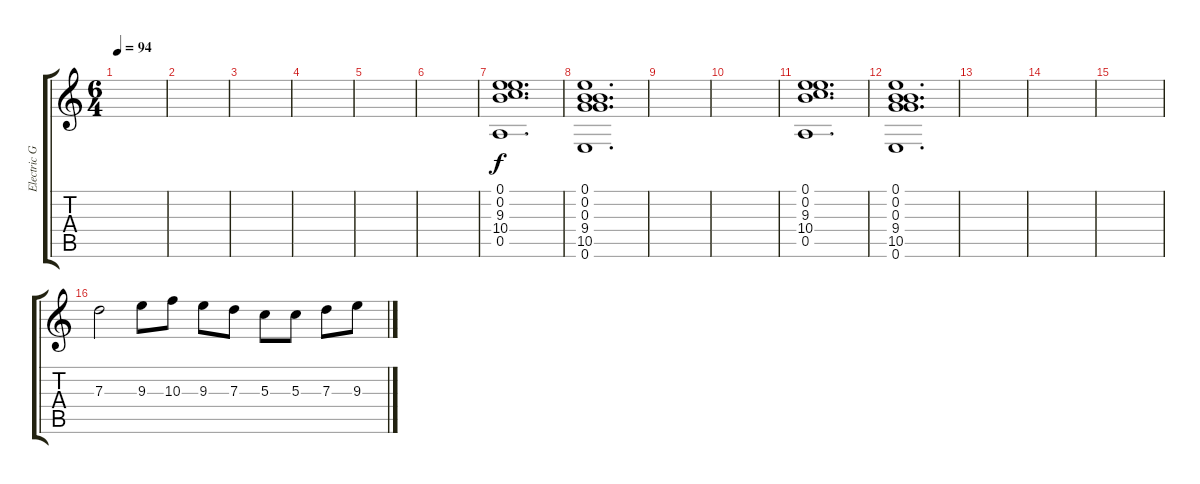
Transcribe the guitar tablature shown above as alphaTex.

\track ("Electric Guitar" "Electric G") {instrument overdrivenguitar}
\staff {score tabs}
\tuning (E4 B3 G3 D3 A2 E2) {hide}
\ts (6 4)
\tempo 94
\clef g2
\ks c
|
|
|
|
|
|
(0.1 0.2 9.3 10.4 0.5).1{d} |
(0.1 0.2 0.3 9.4 10.5 0.6).1{d} |
|
|
(0.1 0.2 9.3 10.4 0.5).1{d} |
(0.1 0.2 0.3 9.4 10.5 0.6).1{d} |
|
|
|
7.3.2{dy f volume 14 balance 8 instrument electricguitarjazz} 9.3.8 10.3.8 9.3.8 7.3.8 5.3.8 5.3.8 7.3.8 9.3.8
